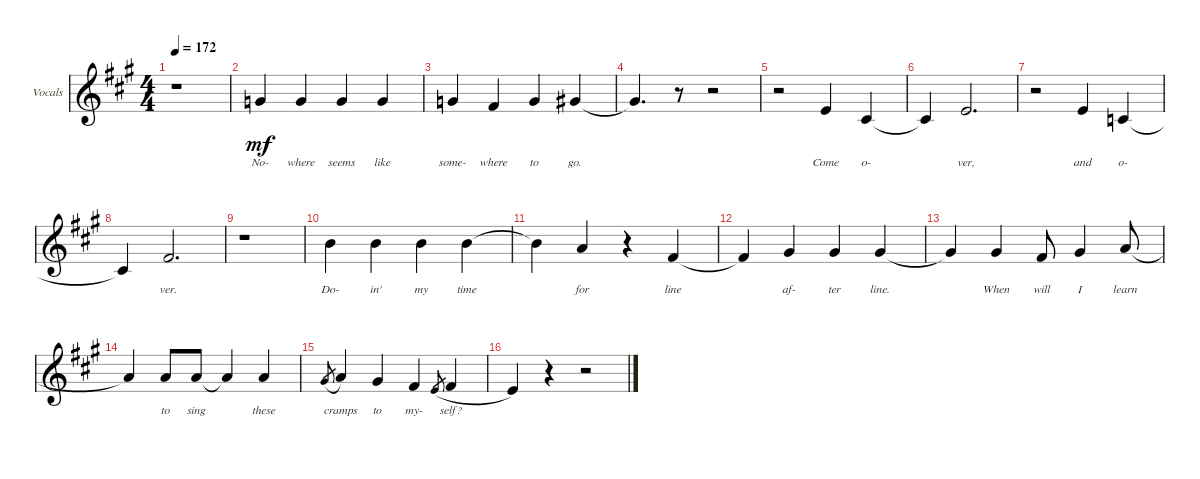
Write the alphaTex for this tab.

\defaultSystemsLayout 4
\bracketExtendMode groupsimilarinstruments
\firstSystemTrackNameOrientation horizontal
\otherSystemsTrackNameOrientation horizontal
\track ("Vocals" "Vocals") {instrument distortionguitar}
\staff {score}
\tuning (E4 B3 G3 D3 A2 E2)
\ts (4 4)
\tempo 172
\clef g2
\scale
0.333333
\ks a
r.1{dy mf} |
\scale
0.333333 0.3.4{lyrics (0 "No-") lyrics (1 "") lyrics (2 "") lyrics (3 "") lyrics (4 "")} 0.3.4{lyrics (0 "where") lyrics (1 "") lyrics (2 "") lyrics (3 "") lyrics (4 "")} 0.3.4{lyrics (0 "seems") lyrics (1 "") lyrics (2 "") lyrics (3 "") lyrics (4 "")} 0.3.4{lyrics (0 "like") lyrics (1 "") lyrics (2 "") lyrics (3 "") lyrics (4 "")} |
\scale
0.333333 0.3.4{lyrics (0 "some-") lyrics (1 "") lyrics (2 "") lyrics (3 "") lyrics (4 "")} 4.4.4{lyrics (0 "where") lyrics (1 "") lyrics (2 "") lyrics (3 "") lyrics (4 "")} 5.4.4{lyrics (0 "to") lyrics (1 "") lyrics (2 "") lyrics (3 "") lyrics (4 "")} 6.4.4{lyrics (0 "go.") lyrics (1 "") lyrics (2 "") lyrics (3 "") lyrics (4 "")} |
\scale
0.333333 6.4{t}.4{d lyrics (0 "") lyrics (1 "") lyrics (2 "") lyrics (3 "") lyrics (4 "")} r.8 r.2 |
\scale
0.333333 r.2 2.4.4{lyrics (0 "Come") lyrics (1 "") lyrics (2 "") lyrics (3 "") lyrics (4 "")} 4.5.4{lyrics (0 "o-") lyrics (1 "") lyrics (2 "") lyrics (3 "") lyrics (4 "")} |
\scale
0.333333 4.5{t}.4{lyrics (0 "") lyrics (1 "") lyrics (2 "") lyrics (3 "") lyrics (4 "")} 2.4.2{d lyrics (0 "ver,") lyrics (1 "") lyrics (2 "") lyrics (3 "") lyrics (4 "")} |
\scale
0.333333 r.2 2.4.4{lyrics (0 "and") lyrics (1 "") lyrics (2 "") lyrics (3 "") lyrics (4 "")} 3.5.4{lyrics (0 "o-") lyrics (1 "") lyrics (2 "") lyrics (3 "") lyrics (4 "")} |
\scale
0.333333 3.5{t}.4{lyrics (0 "") lyrics (1 "") lyrics (2 "") lyrics (3 "") lyrics (4 "")} 4.4.2{d lyrics (0 "ver.") lyrics (1 "") lyrics (2 "") lyrics (3 "") lyrics (4 "")} |
\scale
0.333333 r.1 |
\scale
0.333333 0.2.4{lyrics (0 "Do-") lyrics (1 "") lyrics (2 "") lyrics (3 "") lyrics (4 "")} 0.2.4{lyrics (0 "in'") lyrics (1 "") lyrics (2 "") lyrics (3 "") lyrics (4 "")} 0.2.4{lyrics (0 "my") lyrics (1 "") lyrics (2 "") lyrics (3 "") lyrics (4 "")} 0.2.4{lyrics (0 "time") lyrics (1 "") lyrics (2 "") lyrics (3 "") lyrics (4 "")} |
\scale
0.333333 0.2{t}.4{lyrics (0 "") lyrics (1 "") lyrics (2 "") lyrics (3 "") lyrics (4 "")} 2.3.4{lyrics (0 "for") lyrics (1 "") lyrics (2 "") lyrics (3 "") lyrics (4 "")} r.4 4.4.4{lyrics (0 "line") lyrics (1 "") lyrics (2 "") lyrics (3 "") lyrics (4 "")} |
\scale
0.333333 4.4{t}.4{lyrics (0 "") lyrics (1 "") lyrics (2 "") lyrics (3 "") lyrics (4 "")} 1.3.4{lyrics (0 "af-") lyrics (1 "") lyrics (2 "") lyrics (3 "") lyrics (4 "")} 1.3.4{lyrics (0 "ter") lyrics (1 "") lyrics (2 "") lyrics (3 "") lyrics (4 "")} 1.3.4{lyrics (0 "line.") lyrics (1 "") lyrics (2 "") lyrics (3 "") lyrics (4 "")} |
\scale
0.333333 1.3{t}.4{lyrics (0 "") lyrics (1 "") lyrics (2 "") lyrics (3 "") lyrics (4 "")} 1.3.4{lyrics (0 "When") lyrics (1 "") lyrics (2 "") lyrics (3 "") lyrics (4 "")} 4.4.8{lyrics (0 "will") lyrics (1 "") lyrics (2 "") lyrics (3 "") lyrics (4 "")} 6.4.4{lyrics (0 "I") lyrics (1 "") lyrics (2 "") lyrics (3 "") lyrics (4 "")} 7.4.8{lyrics (0 "learn") lyrics (1 "") lyrics (2 "") lyrics (3 "") lyrics (4 "")} |
\scale
0.333333 7.4{t}.4{lyrics (0 "") lyrics (1 "") lyrics (2 "") lyrics (3 "") lyrics (4 "")} 7.4.8{lyrics (0 "to") lyrics (1 "") lyrics (2 "") lyrics (3 "") lyrics (4 "")} 7.4.8{lyrics (0 "sing") lyrics (1 "") lyrics (2 "") lyrics (3 "") lyrics (4 "")} 7.4{t}.4{lyrics (0 "") lyrics (1 "") lyrics (2 "") lyrics (3 "") lyrics (4 "")} 7.4.4{lyrics (0 "these") lyrics (1 "") lyrics (2 "") lyrics (3 "") lyrics (4 "")} |
\scale
0.333333 6.4.8{lyrics (0 "") lyrics (1 "") lyrics (2 "") lyrics (3 "") lyrics (4 "") gr legatoorigin} 7.4.4{lyrics (0 "cramps") lyrics (1 "") lyrics (2 "") lyrics (3 "") lyrics (4 "")} 6.4.4{lyrics (0 "to") lyrics (1 "") lyrics (2 "") lyrics (3 "") lyrics (4 "")} 4.4.4{lyrics (0 "my-") lyrics (1 "") lyrics (2 "") lyrics (3 "") lyrics (4 "")} 2.4.8{lyrics (0 "") lyrics (1 "") lyrics (2 "") lyrics (3 "") lyrics (4 "") gr legatoorigin} 4.4.4{lyrics (0 "self?") lyrics (1 "") lyrics (2 "") lyrics (3 "") lyrics (4 "") legatoorigin} |
\scale
0.333333 2.4.4{lyrics (0 "") lyrics (1 "") lyrics (2 "") lyrics (3 "") lyrics (4 "")} r.4 r.2
